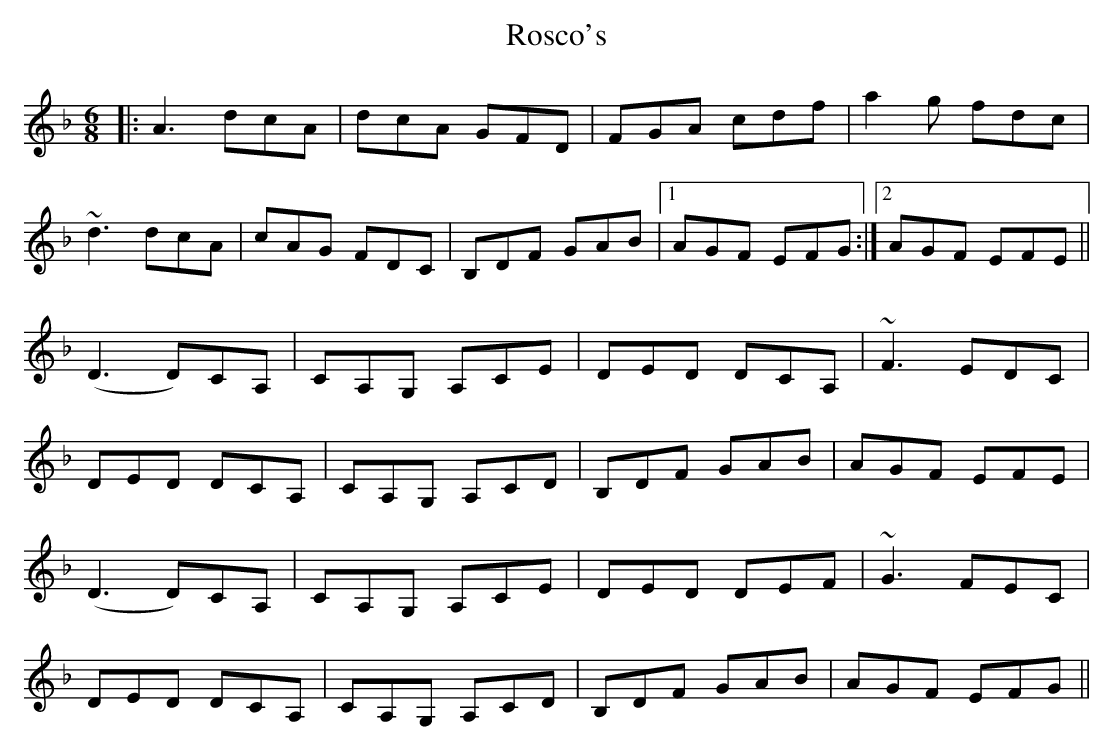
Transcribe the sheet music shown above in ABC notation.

X:1
T: Rosco's
M: 6/8
L: 1/8
K: Dmin
|:A3 dcA|dcA GFD|FGA cdf|a2g fdc|
~d3 dcA|cAG FDC|B,DF GAB|1 AGF EFG:|2 AGF EFE||
(D3 D)CA,|CA,G, A,CE|DED DCA,|~F3 EDC|
DED DCA,|CA,G, A,CD|B,DF GAB|AGF EFE|
(D3 D)CA,|CA,G, A,CE|DED DEF|~G3 FEC|
DED DCA,|CA,G, A,CD|B,DF GAB|AGF EFG||
